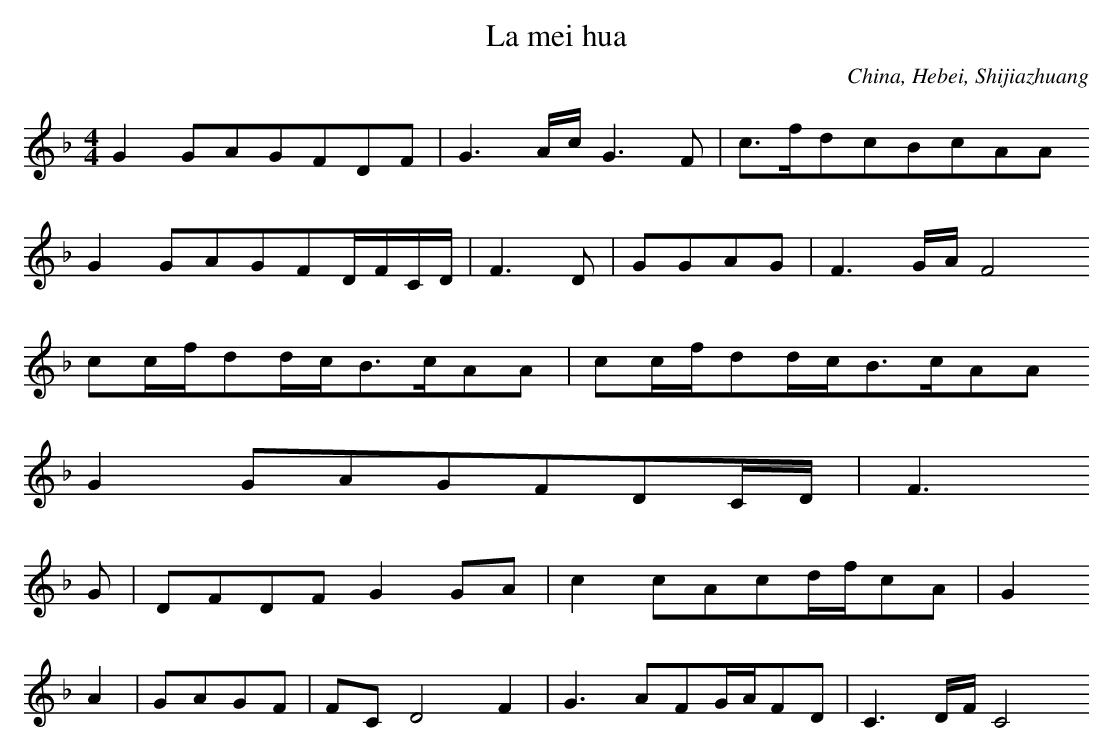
X:1
T: La mei hua
O: China, Hebei, Shijiazhuang
M: 4/4
L: 1/16
K: F
G4G2A2G2F2D2F2 | G6AcG6F2 | c3fd2c2B2c2A2A2
G4G2A2G2F2DFCD | F6D2 | G2G2A2G2 | F6GAF8
c2cfd2dcB3cA2A2 | c2cfd2dcB3cA2A2
G4G2A2G2F2D2CD | F6
G2 | D2F2D2F2G4G2A2 | c4c2A2c2dfc2A2 | G4
A4 | G2A2G2F2 | F2C2D8F4 | G6A2F2GAF2D2 | C6DFC8
